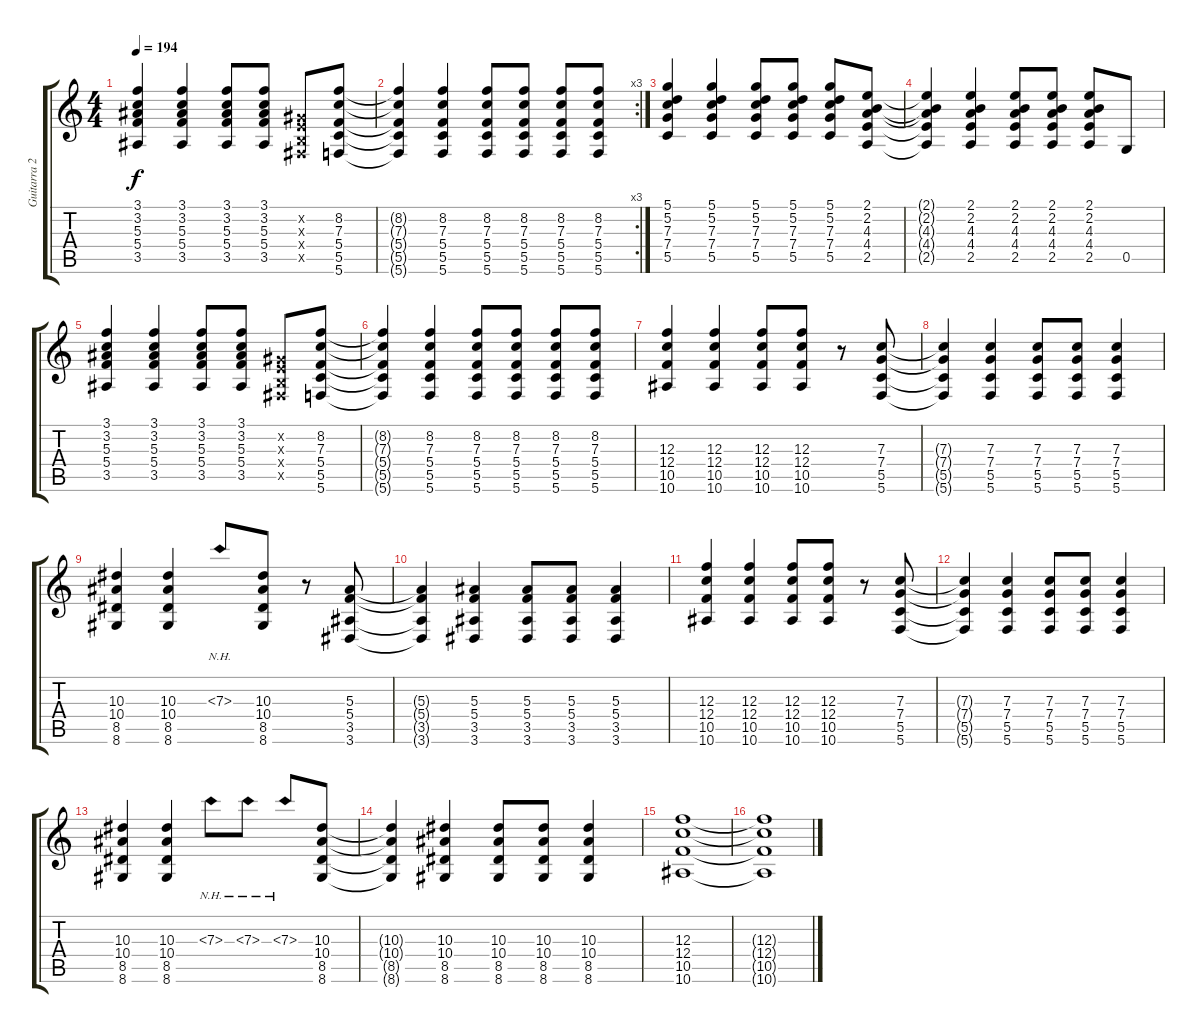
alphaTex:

\track ("Guitarra 2" "Guitarra 2") {instrument distortionguitar}
\staff {score tabs}
\tuning (D4 A3 F3 C3 G2 C2) {hide}
\ts (4 4)
\tempo 194
\clef g2
\ks c
(3.1 3.2 5.3 5.4 3.5).4{dy f} (3.1 3.2 5.3 5.4 3.5).4 (3.1 3.2 5.3 5.4 3.5).8 (3.1 3.2 5.3 5.4 3.5).8 (-1.2{x} -1.3{x} -1.4{x} -1.5{x}).8 (8.2 7.3 5.4 5.5 5.6).8 |
\rc 3
(8.2{t} 7.3{t} 5.4{t} 5.5{t} 5.6{t}).4 (8.2 7.3 5.4 5.5 5.6).4 (8.2 7.3 5.4 5.5 5.6).8 (8.2 7.3 5.4 5.5 5.6).8 (8.2 7.3 5.4 5.5 5.6).8 (8.2 7.3 5.4 5.5 5.6).8 |
(5.1 5.2 7.3 7.4 5.5).4 (5.1 5.2 7.3 7.4 5.5).4 (5.1 5.2 7.3 7.4 5.5).8 (5.1 5.2 7.3 7.4 5.5).8 (5.1 5.2 7.3 7.4 5.5).8 (2.1 2.2 4.3 4.4 2.5).8 |
(2.1{t} 2.2{t} 4.3{t} 4.4{t} 2.5{t}).4 (2.1 2.2 4.3 4.4 2.5).4 (2.1 2.2 4.3 4.4 2.5).8 (2.1 2.2 4.3 4.4 2.5).8 (2.1 2.2 4.3 4.4 2.5).8 0.5.8 |
(3.1 3.2 5.3 5.4 3.5).4 (3.1 3.2 5.3 5.4 3.5).4 (3.1 3.2 5.3 5.4 3.5).8 (3.1 3.2 5.3 5.4 3.5).8 (-1.2{x} -1.3{x} -1.4{x} -1.5{x}).8 (8.2 7.3 5.4 5.5 5.6).8 |
(8.2{t} 7.3{t} 5.4{t} 5.5{t} 5.6{t}).4 (8.2 7.3 5.4 5.5 5.6).4 (8.2 7.3 5.4 5.5 5.6).8 (8.2 7.3 5.4 5.5 5.6).8 (8.2 7.3 5.4 5.5 5.6).8 (8.2 7.3 5.4 5.5 5.6).8 |
(12.3 12.4 10.5 10.6).4 (12.3 12.4 10.5 10.6).4 (12.3 12.4 10.5 10.6).8 (12.3 12.4 10.5 10.6).8 r.8 (7.3 7.4 5.5 5.6).8 |
(7.3{t} 7.4{t} 5.5{t} 5.6{t}).4 (7.3 7.4 5.5 5.6).4 (7.3 7.4 5.5 5.6).8 (7.3 7.4 5.5 5.6).8 (7.3 7.4 5.5 5.6).4 |
(10.3 10.4 8.5 8.6).4 (10.3 10.4 8.5 8.6).4 7.3{nh}.8 (10.3 10.4 8.5 8.6).8 r.8 (5.3 5.4 3.5 3.6).8 |
(5.3{t} 5.4{t} 3.5{t} 3.6{t}).4 (5.3 5.4 3.5 3.6).4 (5.3 5.4 3.5 3.6).8 (5.3 5.4 3.5 3.6).8 (5.3 5.4 3.5 3.6).4 |
(12.3 12.4 10.5 10.6).4 (12.3 12.4 10.5 10.6).4 (12.3 12.4 10.5 10.6).8 (12.3 12.4 10.5 10.6).8 r.8 (7.3 7.4 5.5 5.6).8 |
(7.3{t} 7.4{t} 5.5{t} 5.6{t}).4 (7.3 7.4 5.5 5.6).4 (7.3 7.4 5.5 5.6).8 (7.3 7.4 5.5 5.6).8 (7.3 7.4 5.5 5.6).4 |
(10.3 10.4 8.5 8.6).4 (10.3 10.4 8.5 8.6).4 7.3{nh}.8 7.3{nh}.8 7.3{nh}.8 (10.3 10.4 8.5 8.6).8 |
(10.3{t} 10.4{t} 8.5{t} 8.6{t}).4 (10.3 10.4 8.5 8.6).4 (10.3 10.4 8.5 8.6).8 (10.3 10.4 8.5 8.6).8 (10.3 10.4 8.5 8.6).4 |
(12.3 12.4 10.5 10.6).1 |
(12.3{t} 12.4{t} 10.5{t} 10.6{t}).1
